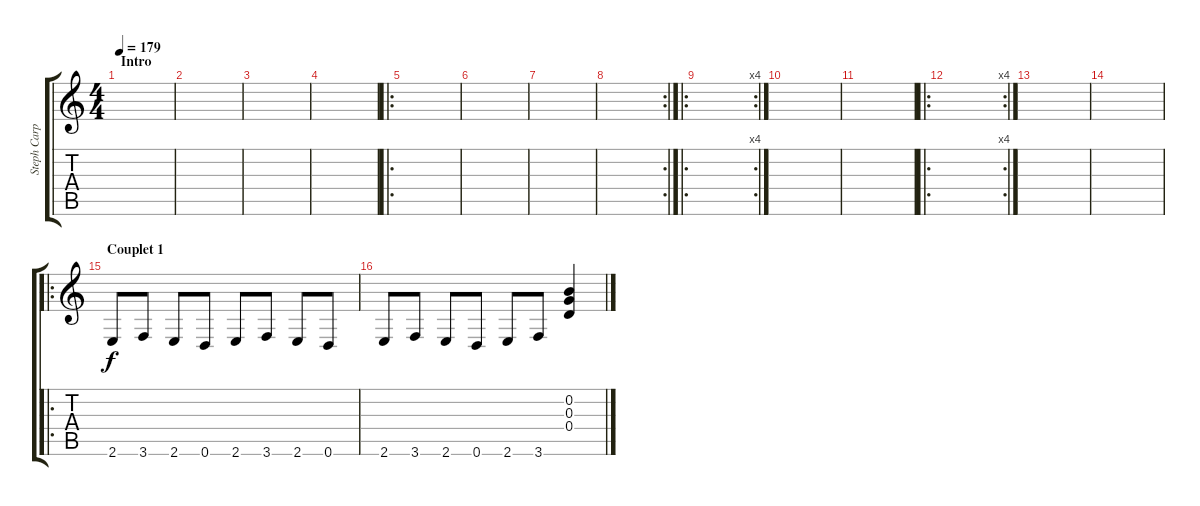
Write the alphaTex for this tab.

\track ("Steph Carpenter [backup]" "Steph Carp") {instrument overdrivenguitar}
\staff {score tabs}
\tuning (E4 B3 G3 D3 A2 D2) {hide}
\ts (4 4)
\section ("" "Intro")
\tempo 179
\clef g2
\ks c
|
|
|
|
\ro
|
|
|
\rc 2
|
\ro
\rc 4
|
|
|
\ro
\rc 4
|
|
|
\ro
\section ("" "Couplet 1")
2.6.8{volume 12} 3.6.8 2.6.8 0.6.8 2.6.8 3.6.8 2.6.8 0.6.8 |
2.6.8 3.6.8 2.6.8 0.6.8 2.6.8 3.6.8 (0.2 0.3 0.4).4
